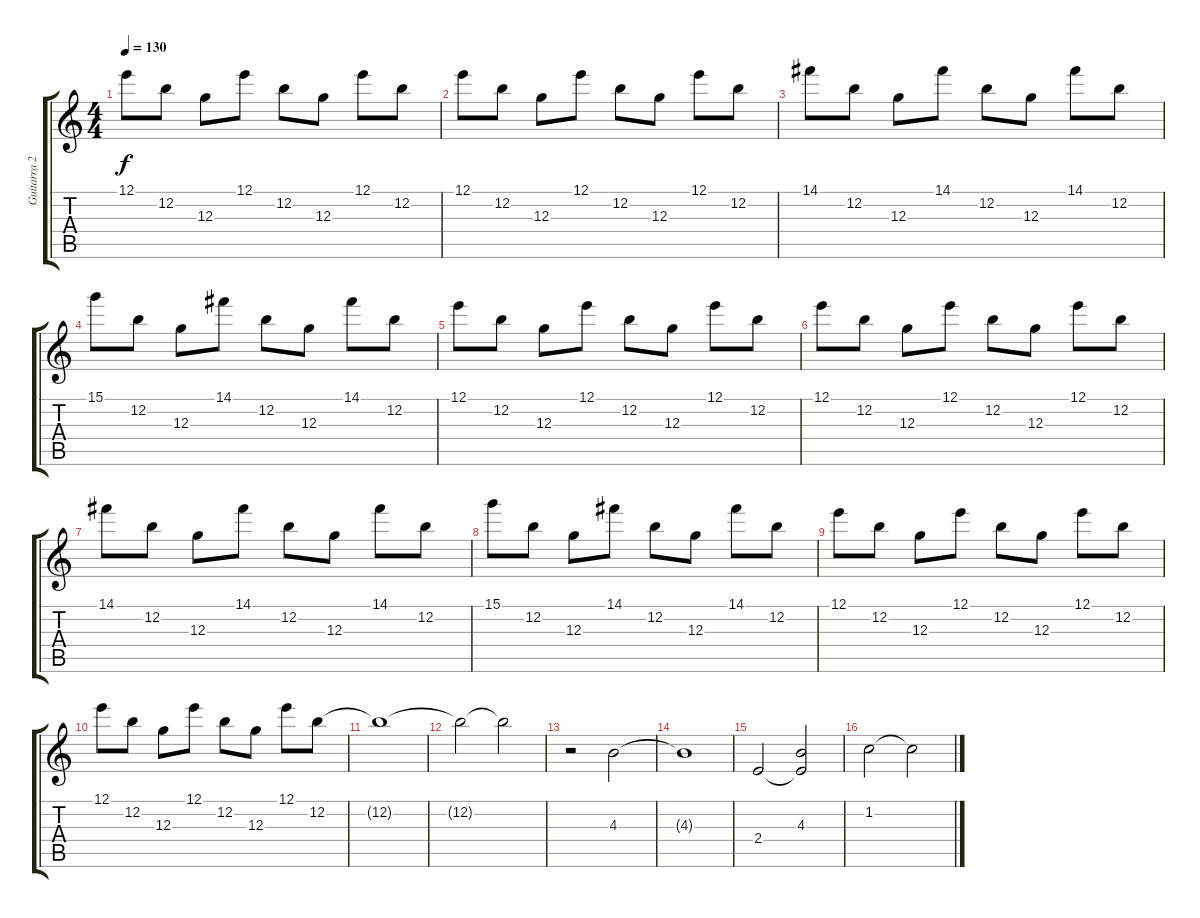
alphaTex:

\track ("Guitarra 2" "Guitarra 2") {instrument distortionguitar}
\staff {score tabs}
\tuning (E4 B3 G3 D3 A2 E2) {hide}
\ts (4 4)
\tempo 130
\clef g2
\ks c
12.1.8{dy f} 12.2.8 12.3.8 12.1.8 12.2.8 12.3.8 12.1.8 12.2.8 |
12.1.8 12.2.8 12.3.8 12.1.8 12.2.8 12.3.8 12.1.8 12.2.8 |
14.1.8 12.2.8 12.3.8 14.1.8 12.2.8 12.3.8 14.1.8 12.2.8 |
15.1.8 12.2.8 12.3.8 14.1.8 12.2.8 12.3.8 14.1.8 12.2.8 |
12.1.8 12.2.8 12.3.8 12.1.8 12.2.8 12.3.8 12.1.8 12.2.8 |
12.1.8 12.2.8 12.3.8 12.1.8 12.2.8 12.3.8 12.1.8 12.2.8 |
14.1.8 12.2.8 12.3.8 14.1.8 12.2.8 12.3.8 14.1.8 12.2.8 |
15.1.8 12.2.8 12.3.8 14.1.8 12.2.8 12.3.8 14.1.8 12.2.8 |
12.1.8 12.2.8 12.3.8 12.1.8 12.2.8 12.3.8 12.1.8 12.2.8 |
12.1.8 12.2.8 12.3.8 12.1.8 12.2.8 12.3.8 12.1.8 12.2.8 |
12.2{t}.1 |
12.2{t}.2{volume 9} 12.2{t}.2 |
r.2{instrument lead1square} 4.3.2 |
4.3{t}.1 |
2.4.2 (4.3 2.4{t}).2 |
1.2.2 1.2{t}.2
